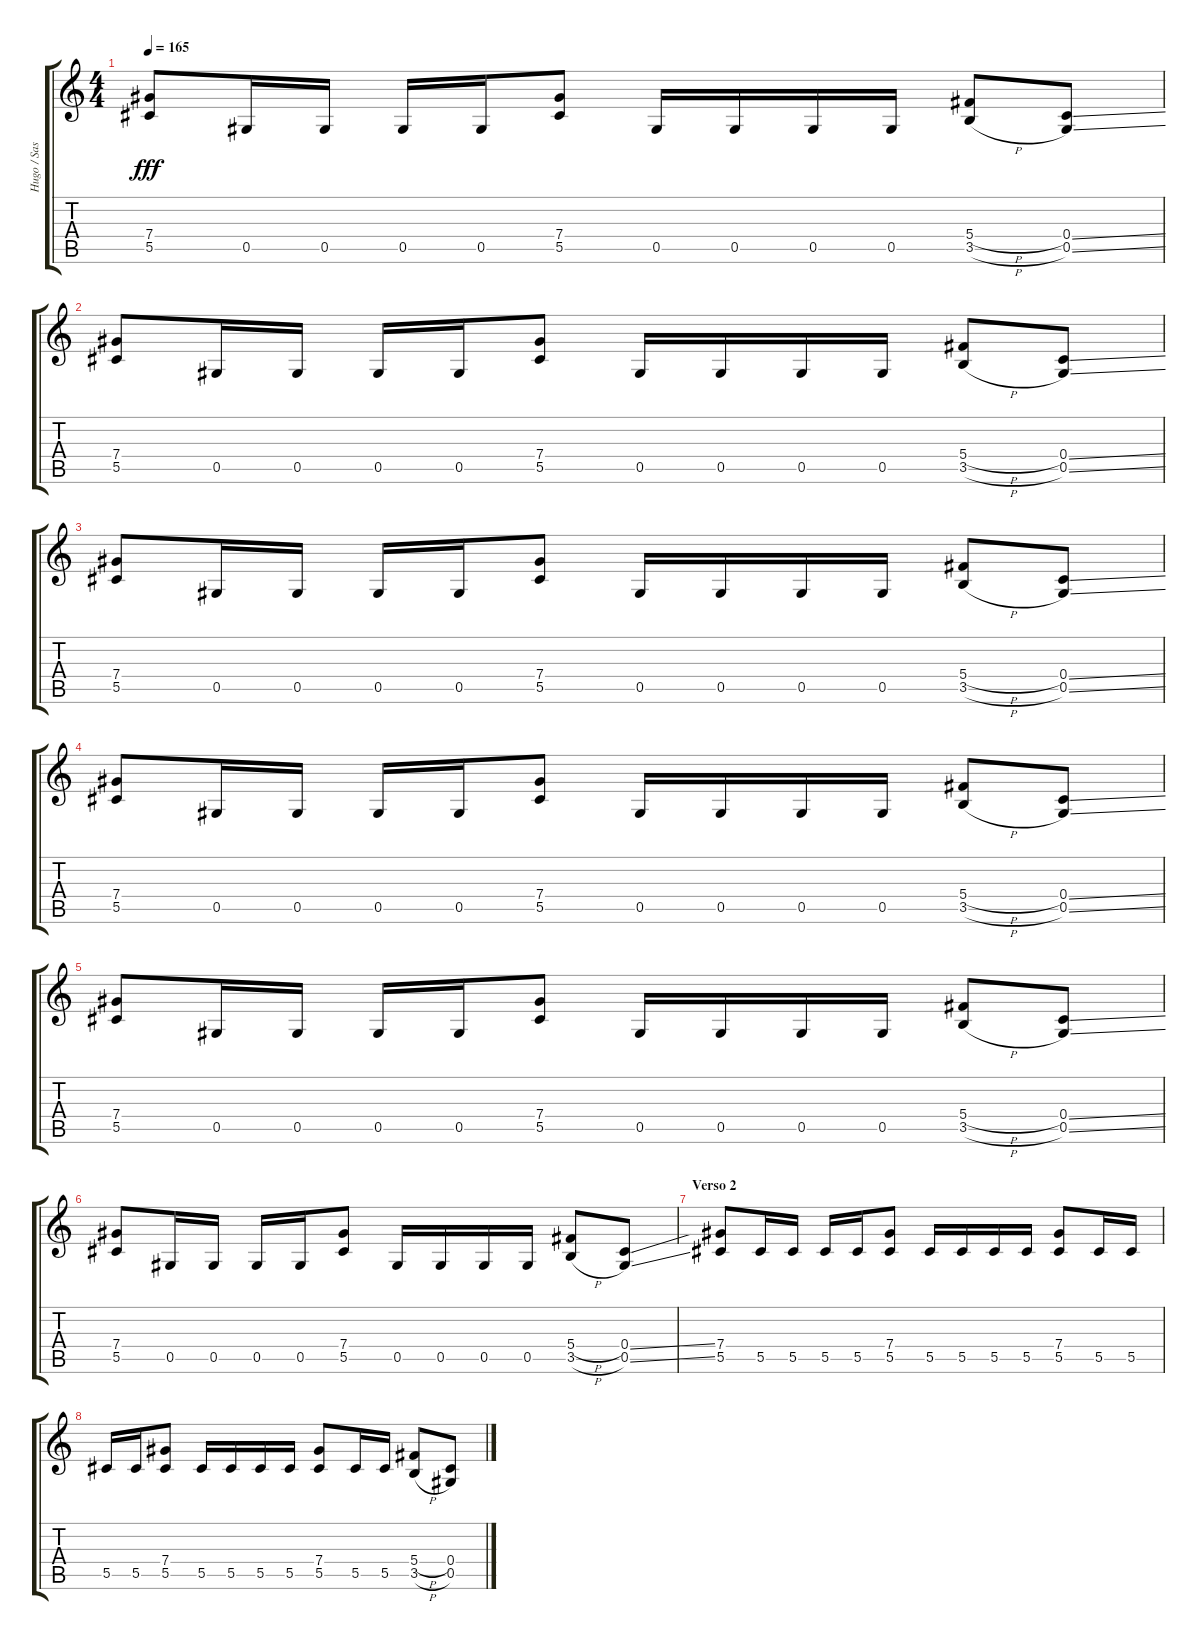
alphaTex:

\track ("Hugo / Sascha" "Hugo / Sas") {instrument distortionguitar}
\staff {score tabs}
\tuning (Eb4 Bb3 Gb3 Db3 Ab2 Eb2) {hide}
\ts (4 4)
\tempo 165
\clef g2
\ks c
(7.4 5.5).8{dy fff} 0.5.16 0.5.16 0.5.16 0.5.16 (7.4 5.5).8 0.5.16 0.5.16 0.5.16 0.5.16 (5.4{h} 3.5{h}).8 (0.4{ss} 0.5{ss}).8 |
(7.4 5.5).8 0.5.16 0.5.16 0.5.16 0.5.16 (7.4 5.5).8 0.5.16 0.5.16 0.5.16 0.5.16 (5.4{h} 3.5{h}).8 (0.4{ss} 0.5{ss}).8 |
(7.4 5.5).8 0.5.16 0.5.16 0.5.16 0.5.16 (7.4 5.5).8 0.5.16 0.5.16 0.5.16 0.5.16 (5.4{h} 3.5{h}).8 (0.4{ss} 0.5{ss}).8 |
(7.4 5.5).8 0.5.16 0.5.16 0.5.16 0.5.16 (7.4 5.5).8 0.5.16 0.5.16 0.5.16 0.5.16 (5.4{h} 3.5{h}).8 (0.4{ss} 0.5{ss}).8 |
(7.4 5.5).8 0.5.16 0.5.16 0.5.16 0.5.16 (7.4 5.5).8 0.5.16 0.5.16 0.5.16 0.5.16 (5.4{h} 3.5{h}).8 (0.4{ss} 0.5{ss}).8 |
(7.4 5.5).8 0.5.16 0.5.16 0.5.16 0.5.16 (7.4 5.5).8 0.5.16 0.5.16 0.5.16 0.5.16 (5.4{h} 3.5{h}).8 (0.4{ss} 0.5{ss}).8 |
\section ("" "Verso 2")
(7.4 5.5).8 5.5.16 5.5.16 5.5.16 5.5.16 (7.4 5.5).8 5.5.16 5.5.16 5.5.16 5.5.16 (7.4 5.5).8 5.5.16 5.5.16 |
5.5.16 5.5.16 (7.4 5.5).8 5.5.16 5.5.16 5.5.16 5.5.16 (7.4 5.5).8 5.5.16 5.5.16 (5.4{h} 3.5{h}).8 (0.4{ss} 0.5{ss}).8
